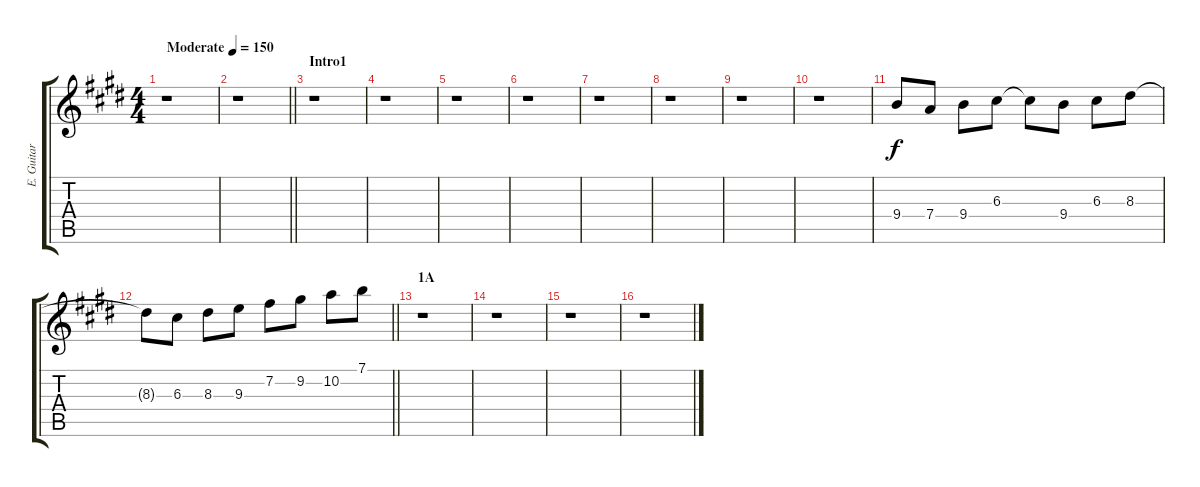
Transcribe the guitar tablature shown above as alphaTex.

\track ("E. Guitar II" "E. Guitar ") {instrument overdrivenguitar}
\staff {score tabs}
\tuning (E4 B3 G3 D3 A2 E2) {hide}
\ts (4 4)
\tempo (150 "Moderate")
\clef g2
\ks e
r.1{dy f instrument overdrivenguitar} |
\barLineRight lightlight
r.1 |
\section ("" "Intro1")
r.1 |
r.1 |
r.1 |
r.1 |
r.1 |
r.1 |
r.1 |
r.1 |
9.4.8 7.4.8 9.4.8 6.3.8 6.3{t}.8 9.4.8 6.3.8 8.3.8 |
\barLineRight lightlight
8.3{t}.8 6.3.8 8.3.8 9.3.8 7.2.8 9.2.8 10.2.8 7.1.8 |
\section ("" "1A")
r.1 |
r.1 |
r.1 |
r.1
